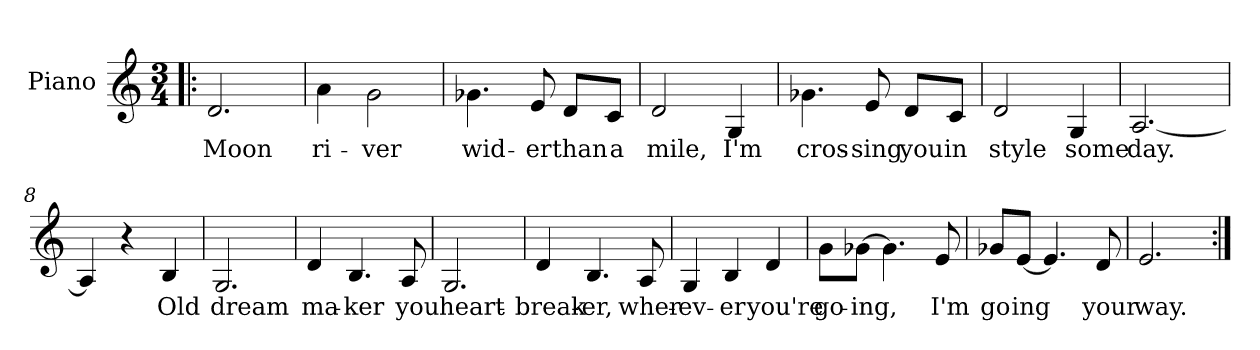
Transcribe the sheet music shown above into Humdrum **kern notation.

**kern	**text
*part1	*part1
*staff1	*staff1
*I"Piano	*
*I'Pno.	*
*clefG2	*
*k[]	*
*M3/4	*
*MM96	*
=1!|:	=1!|:
!	!LO:LY:b
2.d/	Moon
=2	=2
!	!LO:LY:b
4a\	ri-
!	!LO:LY:b
2g\	-ver
=3	=3
!	!LO:LY:b
4.g-X\	wid-
!	!LO:LY:b
8e/	-er
!	!LO:LY:b
8d/L	than
!	!LO:LY:b
8c/J	a
=4	=4
!	!LO:LY:b
2d/	mile,
!	!LO:LY:b
4G/	I'm
=5	=5
!	!LO:LY:b
4.g-X\	cros-
!	!LO:LY:b
8e/	-sing
!	!LO:LY:b
8d/L	you
!	!LO:LY:b
8c/J	in
=6	=6
!	!LO:LY:b
2d/	style
!	!LO:LY:b
4G/	some
=7	=7
!	!LO:LY:b
[2.A/	day.
=8	=8
4A/]	.
4r	.
!	!LO:LY:b
4B/	Old
=9	=9
!	!LO:LY:b
2.G/	dream
=10	=10
!	!LO:LY:b
4d/	ma-
!	!LO:LY:b
4.B/	-ker
!	!LO:LY:b
8A/	you
=11	=11
!	!LO:LY:b
2.G/	heart-
=12	=12
!	!LO:LY:b
4d/	-break-
!	!LO:LY:b
4.B/	-er,
!	!LO:LY:b
8A/	wher-
=13	=13
!	!LO:LY:b
4G/	-ev-
!	!LO:LY:b
4B/	-er
!	!LO:LY:b
4d/	you're
=14	=14
!	!LO:LY:b
8g\L	go-
!	!LO:LY:b
[8g-X\J	-ing,
4.g-\]	.
!	!LO:LY:b
8e/	I'm
=15	=15
!	!LO:LY:b
8g-X/L	go
!	!LO:LY:b
[8e/J	ing
4.e/]	.
!	!LO:LY:b
8d/	your
=16	=16
!	!LO:LY:b
2.e/	way.
=:|!	=:|!
*-	*-
